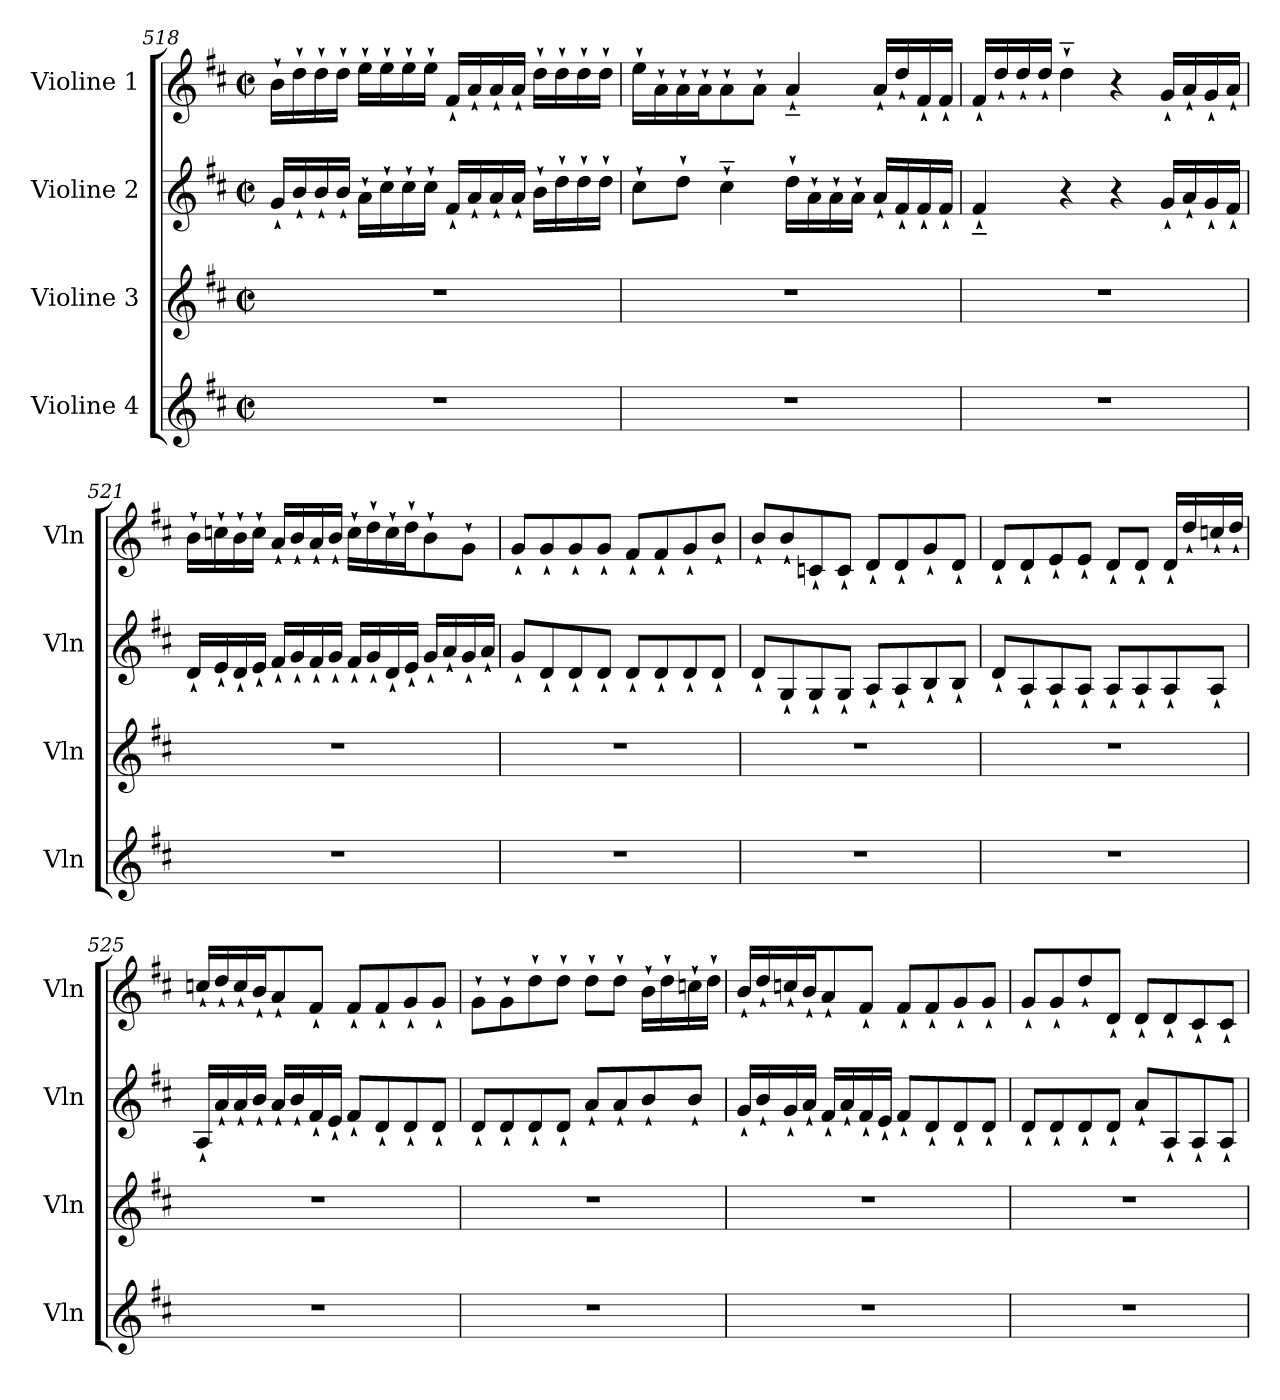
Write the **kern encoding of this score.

**kern	**kern	**kern	**kern
*part4	*part3	*part2	*part1
*staff4	*staff3	*staff2	*staff1
*I"Violine 4	*I"Violine 3	*I"Violine 2	*I"Violine 1
*I'Vln	*I'Vln	*I'Vln	*I'Vln
*clefG2	*clefG2	*clefG2	*clefG2
*k[f#c#]	*k[f#c#]	*k[f#c#]	*k[f#c#]
*D:	*D:	*D:	*D:
*M2/2	*M2/2	*M2/2	*M2/2
*met(c|)	*met(c|)	*met(c|)	*met(c|)
=518	=518	=518	=518
1r	1r	16g`/LL	16b`\LL
.	.	16b`/	16dd`\
.	.	16b`/	16dd`\
.	.	16b`/JJ	16dd`\JJ
.	.	16a`\LL	16ee`\LL
.	.	16cc#`\	16ee`\
.	.	16cc#`\	16ee`\
.	.	16cc#`\JJ	16ee`\JJ
.	.	16f#`/LL	16f#`/LL
.	.	16a`/	16a`/
.	.	16a`/	16a`/
.	.	16a`/JJ	16a`/JJ
.	.	16b`\LL	16dd`\LL
.	.	16dd`\	16dd`\
.	.	16dd`\	16dd`\
.	.	16dd`\JJ	16dd`\JJ
=519	=519	=519	=519
1r	1r	8cc#`\L	16ee`\LL
.	.	.	16a`\
.	.	8dd`\J	16a`\
.	.	.	16a`\J
.	.	4cc#~`\	8a`\
.	.	.	8a`\J
.	.	16dd`\LL	4a~`/
.	.	16a`\	.
.	.	16a`\	.
.	.	16a`\JJ	.
.	.	16a`/LL	16a`/LL
.	.	16f#`/	16dd`/
.	.	16f#`/	16f#`/
.	.	16f#`/JJ	16f#`/JJ
!!LO:LB:g=z
=520	=520	=520	=520
1r	1r	4f#~`/	16f#`/LL
.	.	.	16dd`/
.	.	.	16dd`/
.	.	.	16dd`/JJ
.	.	4r	4dd~`\
.	.	4r	4r
.	.	16g`/LL	16g`/LL
.	.	16a`/	16a`/
.	.	16g`/	16g`/
.	.	16f#`/JJ	16a`/JJ
=521	=521	=521	=521
1r	1r	16d`/LL	16b`\LL
.	.	16e`/	16ccn`\
.	.	16d`/	16b`\
.	.	16e`/JJ	16cc`\JJ
.	.	16f#`/LL	16a`/LL
.	.	16g`/	16b`/
.	.	16f#`/	16a`/
.	.	16g`/JJ	16b`/JJ
.	.	16f#`/LL	16cc`\LL
.	.	16g`/	16dd`\
.	.	16d`/	16cc`\
.	.	16e`/JJ	16dd`\J
.	.	16g`/LL	8b`\
.	.	16a`/	.
.	.	16g`/	8g`\J
.	.	16a`/JJ	.
=522	=522	=522	=522
1r	1r	8g`/L	8g`/L
.	.	8d`/	8g`/
.	.	8d`/	8g`/
.	.	8d`/J	8g`/J
.	.	8d`/L	8f#`/L
.	.	8d`/	8f#`/
.	.	8d`/	8g`/
.	.	8d`/J	8b`/J
=523	=523	=523	=523
1r	1r	8d`/L	8b`/L
.	.	8G`/	8b`/
.	.	8G`/	8cn`/
.	.	8G`/J	8c`/J
.	.	8A`/L	8d`/L
.	.	8A`/	8d`/
.	.	8B`/	8g`/
.	.	8B`/J	8d`/J
!!LO:PB:g=z
=524	=524	=524	=524
1r	1r	8d`/L	8d`/L
.	.	8A`/	8d`/
.	.	8A`/	8e`/
.	.	8A`/J	8e`/J
.	.	8A`/L	8d`/L
.	.	8A`/	8d`/J
.	.	8A`/	16d`/LL
.	.	.	16dd`/
.	.	8A`/J	16ccn`/
.	.	.	16dd`/JJ
=525	=525	=525	=525
1r	1r	16A`/LL	16ccn`/LL
.	.	16a`/	16dd`/
.	.	16a`/	16cc`/
.	.	16b`/JJ	16b`/J
.	.	16a`/LL	8a`/
.	.	16b`/	.
.	.	16f#`/	8f#`/J
.	.	16e`/JJ	.
.	.	8f#`/L	8f#`/L
.	.	8d`/	8f#`/
.	.	8d`/	8g`/
.	.	8d`/J	8g`/J
=526	=526	=526	=526
1r	1r	8d`/L	8g`\L
.	.	8d`/	8g`\
.	.	8d`/	8dd`\
.	.	8d`/J	8dd`\J
.	.	8a`/L	8dd`\L
.	.	8a`/	8dd`\J
.	.	8b`/	16b`\LL
.	.	.	16dd`\
.	.	8b`/J	16ccn`\
.	.	.	16dd`\JJ
=527	=527	=527	=527
1r	1r	16g`/LL	16b`/LL
.	.	16b`/	16dd`/
.	.	16g`/	16ccn`/
.	.	16a`/JJ	16b`/J
.	.	16f#`/LL	8a`/
.	.	16a`/	.
.	.	16f#`/	8f#`/J
.	.	16e`/JJ	.
.	.	8f#`/L	8f#`/L
.	.	8d`/	8f#`/
.	.	8d`/	8g`/
.	.	8d`/J	8g`/J
!!LO:LB:g=z
=528	=528	=528	=528
1r	1r	8d`/L	8g`/L
.	.	8d`/	8g`/
.	.	8d`/	8dd`/
.	.	8d`/J	8d`/J
.	.	8a`/L	8d`/L
.	.	8A`/	8d`/
.	.	8A`/	8c#`/
.	.	8A`/J	8c#`/J
=	=	=	=
*-	*-	*-	*-
